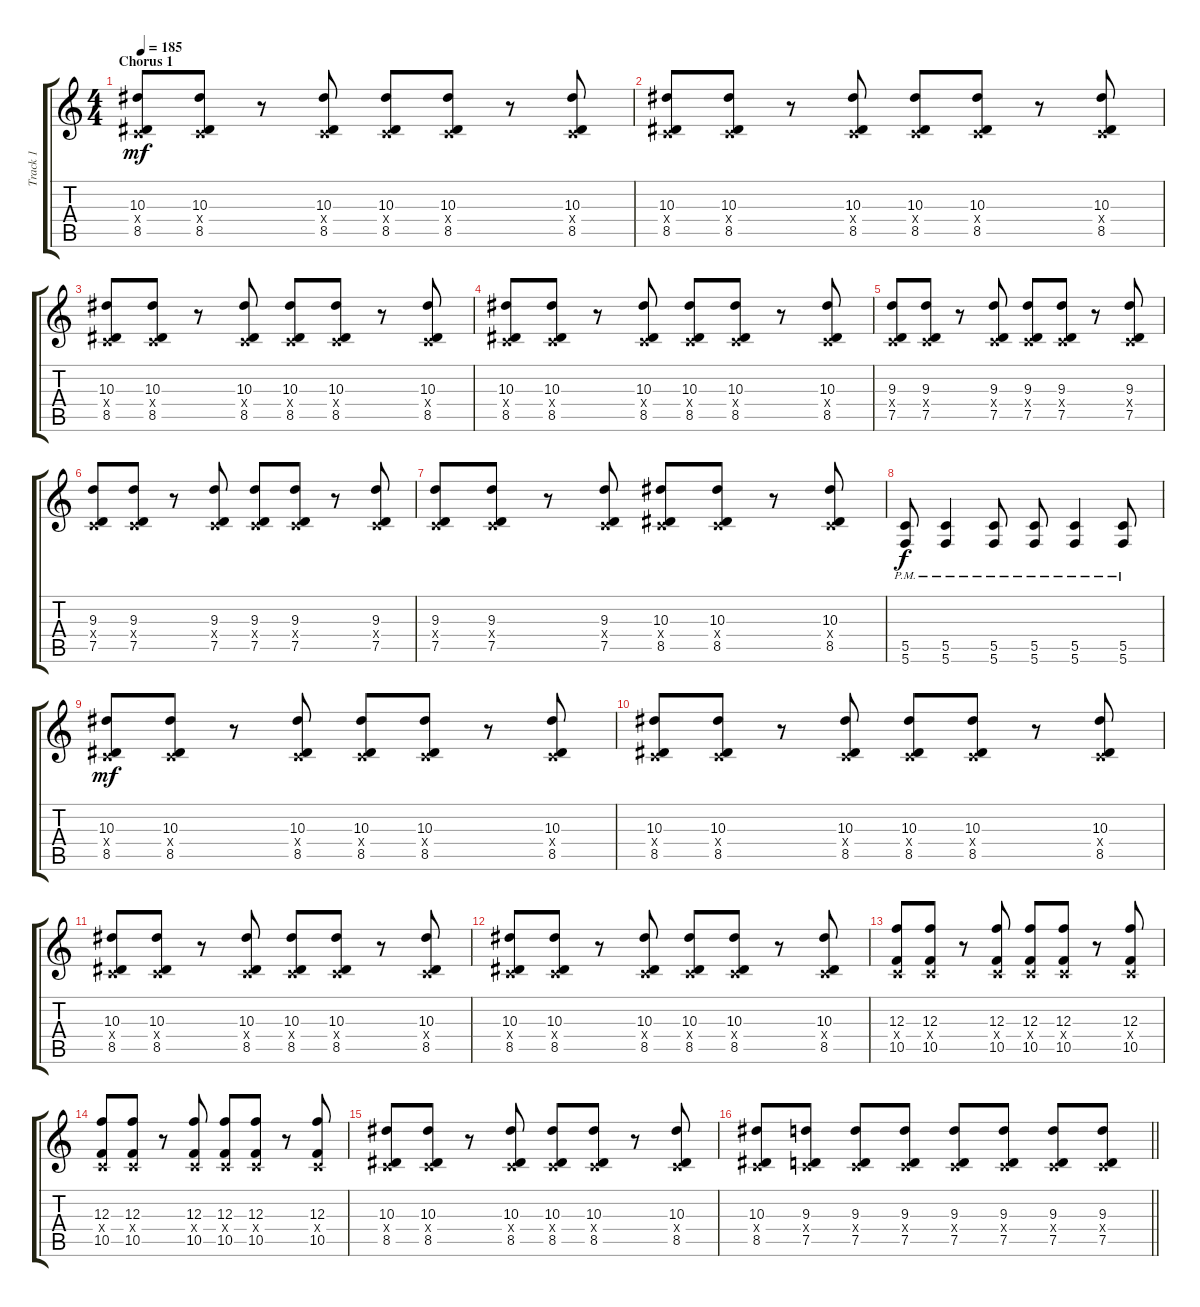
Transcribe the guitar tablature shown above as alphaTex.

\track ("Track 1" "Track 1") {instrument distortionguitar}
\staff {score tabs}
\tuning (D4 A3 F3 C3 G2 C2) {hide}
\ts (4 4)
\section ("" "Chorus 1")
\tempo 185
\clef g2
\ks c
(10.3 0.4{x} 8.5).8{dy mf} (10.3 0.4{x} 8.5).8 r.8 (10.3 0.4{x} 8.5).8 (10.3 0.4{x} 8.5).8 (10.3 0.4{x} 8.5).8 r.8 (10.3 0.4{x} 8.5).8 |
(10.3 0.4{x} 8.5).8 (10.3 0.4{x} 8.5).8 r.8 (10.3 0.4{x} 8.5).8 (10.3 0.4{x} 8.5).8 (10.3 0.4{x} 8.5).8 r.8 (10.3 0.4{x} 8.5).8 |
(10.3 0.4{x} 8.5).8 (10.3 0.4{x} 8.5).8 r.8 (10.3 0.4{x} 8.5).8 (10.3 0.4{x} 8.5).8 (10.3 0.4{x} 8.5).8 r.8 (10.3 0.4{x} 8.5).8 |
(10.3 0.4{x} 8.5).8 (10.3 0.4{x} 8.5).8 r.8 (10.3 0.4{x} 8.5).8 (10.3 0.4{x} 8.5).8 (10.3 0.4{x} 8.5).8 r.8 (10.3 0.4{x} 8.5).8 |
(9.3 0.4{x} 7.5).8 (9.3 0.4{x} 7.5).8 r.8 (9.3 0.4{x} 7.5).8 (9.3 0.4{x} 7.5).8 (9.3 0.4{x} 7.5).8 r.8 (9.3 0.4{x} 7.5).8 |
(9.3 0.4{x} 7.5).8 (9.3 0.4{x} 7.5).8 r.8 (9.3 0.4{x} 7.5).8 (9.3 0.4{x} 7.5).8 (9.3 0.4{x} 7.5).8 r.8 (9.3 0.4{x} 7.5).8 |
(9.3 0.4{x} 7.5).8 (9.3 0.4{x} 7.5).8 r.8 (9.3 0.4{x} 7.5).8 (10.3 0.4{x} 8.5).8 (10.3 0.4{x} 8.5).8 r.8 (10.3 0.4{x} 8.5).8 |
(5.5{pm} 5.6{pm}).8{dy f} (5.5{pm} 5.6{pm}).4 (5.5{pm} 5.6{pm}).8 (5.5{pm} 5.6{pm}).8 (5.5{pm} 5.6{pm}).4 (5.5{pm} 5.6{pm}).8 |
(10.3 0.4{x} 8.5).8{dy mf} (10.3 0.4{x} 8.5).8 r.8 (10.3 0.4{x} 8.5).8 (10.3 0.4{x} 8.5).8 (10.3 0.4{x} 8.5).8 r.8 (10.3 0.4{x} 8.5).8 |
(10.3 0.4{x} 8.5).8 (10.3 0.4{x} 8.5).8 r.8 (10.3 0.4{x} 8.5).8 (10.3 0.4{x} 8.5).8 (10.3 0.4{x} 8.5).8 r.8 (10.3 0.4{x} 8.5).8 |
(10.3 0.4{x} 8.5).8 (10.3 0.4{x} 8.5).8 r.8 (10.3 0.4{x} 8.5).8 (10.3 0.4{x} 8.5).8 (10.3 0.4{x} 8.5).8 r.8 (10.3 0.4{x} 8.5).8 |
(10.3 0.4{x} 8.5).8 (10.3 0.4{x} 8.5).8 r.8 (10.3 0.4{x} 8.5).8 (10.3 0.4{x} 8.5).8 (10.3 0.4{x} 8.5).8 r.8 (10.3 0.4{x} 8.5).8 |
(12.3 0.4{x} 10.5).8 (12.3 0.4{x} 10.5).8 r.8 (12.3 0.4{x} 10.5).8 (12.3 0.4{x} 10.5).8 (12.3 0.4{x} 10.5).8 r.8 (12.3 0.4{x} 10.5).8 |
(12.3 0.4{x} 10.5).8 (12.3 0.4{x} 10.5).8 r.8 (12.3 0.4{x} 10.5).8 (12.3 0.4{x} 10.5).8 (12.3 0.4{x} 10.5).8 r.8 (12.3 0.4{x} 10.5).8 |
(10.3 0.4{x} 8.5).8 (10.3 0.4{x} 8.5).8 r.8 (10.3 0.4{x} 8.5).8 (10.3 0.4{x} 8.5).8 (10.3 0.4{x} 8.5).8 r.8 (10.3 0.4{x} 8.5).8 |
\barLineRight lightlight
(10.3 0.4{x} 8.5).8 (9.3 0.4{x} 7.5).8 (9.3 0.4{x} 7.5).8 (9.3 0.4{x} 7.5).8 (9.3 0.4{x} 7.5).8 (9.3 0.4{x} 7.5).8 (9.3 0.4{x} 7.5).8 (9.3 0.4{x} 7.5).8
